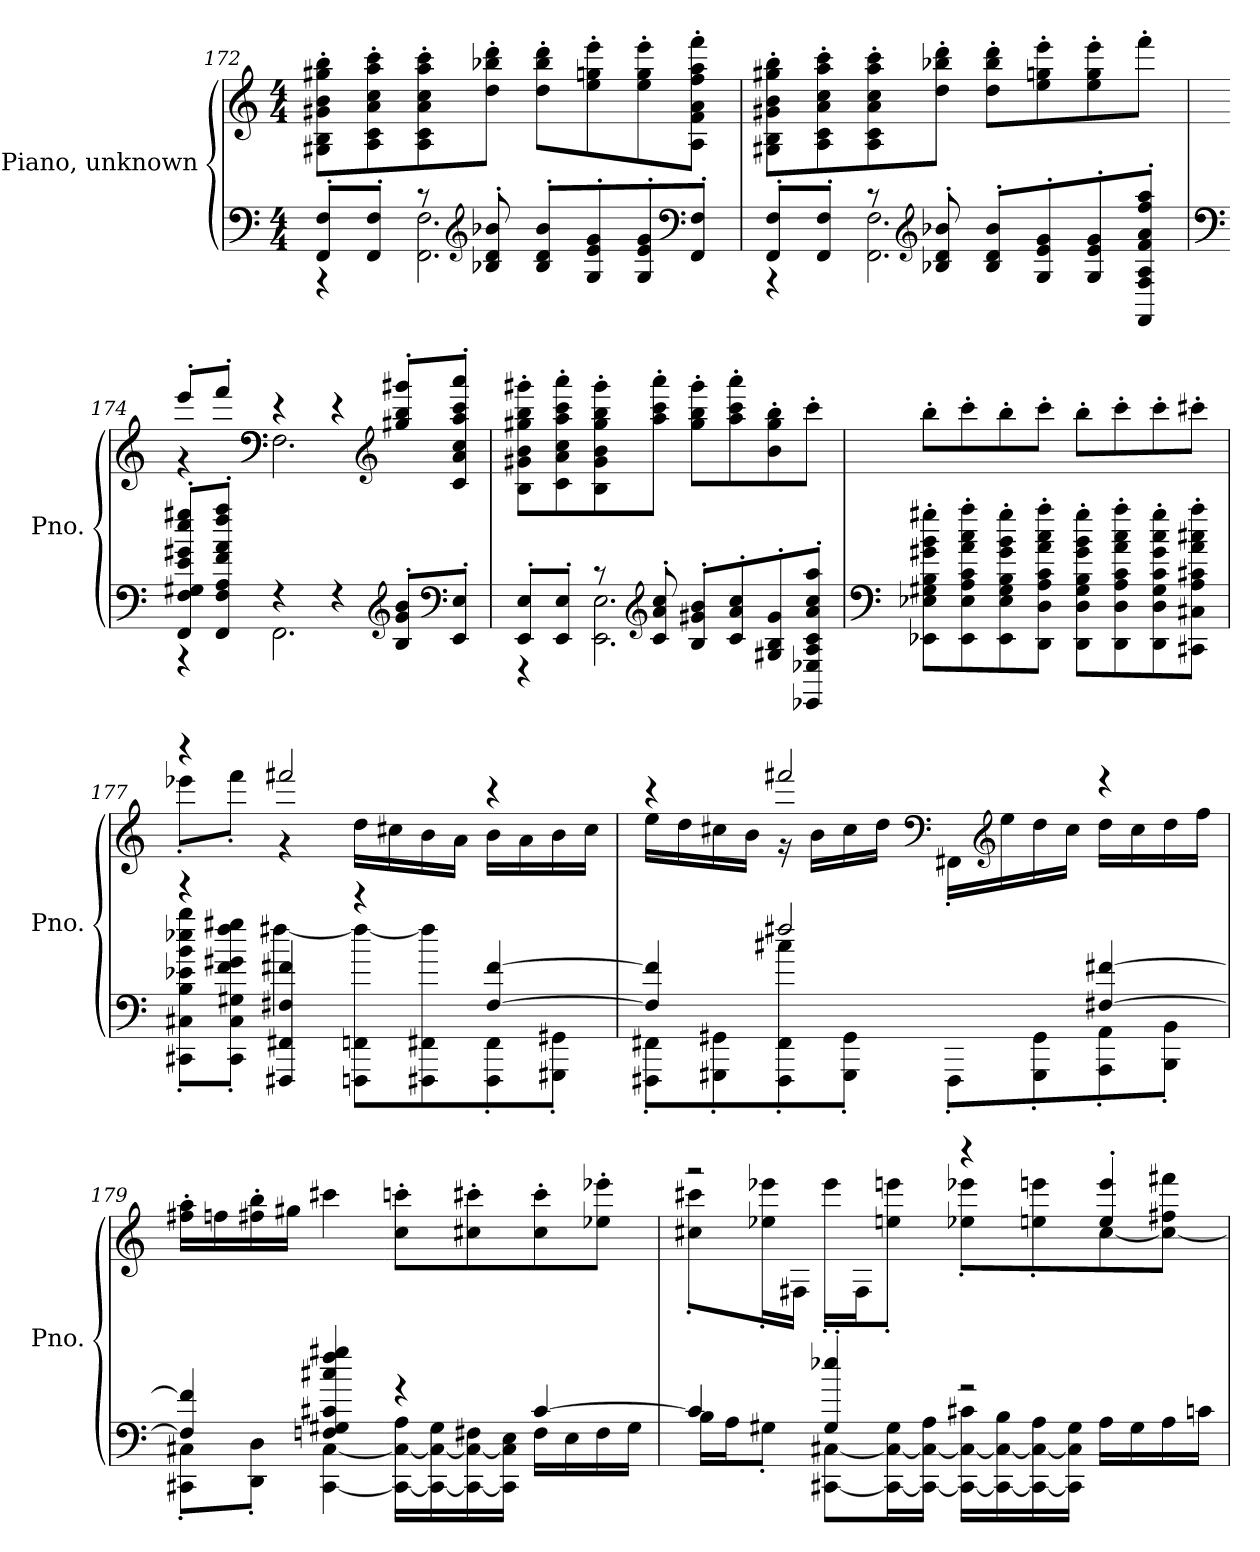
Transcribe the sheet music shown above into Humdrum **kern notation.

**kern	**kern
*part1	*part1
*staff2	*staff1
*I"Piano, unknown	*
*I'Pno.	*
*clefF4	*clefG2
*k[]	*k[]
*M4/4	*M4/4
=172	=172
*^	*
8FF/' 8F/'L	4r	8G#X\' 8B\' 8g#X\' 8b\' 8gg#X\' 8bb\'L
8FF/' 8F/'J	.	8A\' 8c\' 8a\' 8cc\' 8aa\' 8ccc\'
8r	2.FF\ 2.F\	8A\' 8c\' 8a\' 8cc\' 8aa\' 8ccc\'
*clefG2	*	*
8B-X/' 8d/' 8b-X/'	.	8dd\' 8bb-X\' 8ddd\'J
8B-/' 8d/' 8b-/'L	.	8dd\' 8bb-\' 8ddd\'L
8G/' 8e/' 8g/'	.	8ee\' 8ggn\' 8eee\'
8G/' 8e/' 8g/'	.	8ee\' 8gg\' 8eee\'
*clefF4	*	*
8FF/' 8F/'J	.	8A\' 8f\' 8a\' 8ff\' 8aa\' 8fff\'J
!!LO:PB:g=z
=173	=173	=173
8FF/' 8F/'L	4r	8G#X\' 8B\' 8g#X\' 8b\' 8gg#X\' 8bb\'L
8FF/' 8F/'J	.	8A\' 8c\' 8a\' 8cc\' 8aa\' 8ccc\'
8r	2.FF\ 2.F\	8A\' 8c\' 8a\' 8cc\' 8aa\' 8ccc\'
*clefG2	*	*
8B-X/' 8d/' 8b-X/'	.	8dd\' 8bb-X\' 8ddd\'J
8B-/' 8d/' 8b-/'L	.	8dd\' 8bb-\' 8ddd\'L
8G/' 8e/' 8g/'	.	8ee\' 8ggn\' 8eee\'
8G/' 8e/' 8g/'	.	8ee\' 8gg\' 8eee\'
8FF/' 8F/' 8A/' 8f/' 8a/' 8ff/' 8aa/'J	.	8fff'\J
=174	=174	=174
*clefF4	*	*
*	*	*^
8FF/' 8F/' 8G#X/' 8e/' 8g#X/' 8ee/' 8gg#X/'L	4r	8eee'/L	4r
8FF/' 8F/' 8A/' 8f/' 8a/' 8ff/' 8aa/'J	.	8fff'/J	.
*	*	*clefF4	*
4r	2.FF\	4r	2.F\
4r	.	4r	.
*clefG2	*	*clefG2	*
8B/' 8g#/' 8b/'L	.	8gg#X/' 8bb/' 8ggg#X/'L	.
*clefF4	*	*	*
8EE/' 8E/'J	.	8c/' 8a/' 8cc/' 8aa/' 8ccc/' 8aaa/'J	.
*	*	*v	*v
!!LO:LB:g=z
=175	=175	=175
8EE/' 8E/'L	4r	8B\' 8g#X\' 8b\' 8gg#X\' 8bb\' 8ggg#X\'L
8EE/' 8E/'J	.	8c\' 8a\' 8cc\' 8aa\' 8ccc\' 8aaa\'
8r	2.EE\ 2.E\	8B\' 8g#\' 8b\' 8gg#\' 8bb\' 8ggg#\'
*clefG2	*	*
8c/' 8a/' 8cc/'	.	8aa\' 8ccc\' 8aaa\'J
8B/' 8g#X/' 8b/'L	.	8gg#\' 8bb\' 8ggg#\'L
8c/' 8a/' 8cc/'	.	8aa\' 8ccc\' 8aaa\'
8G#X/' 8B/' 8g#/'	.	8b\' 8gg#\' 8bb\'
8EE-X/' 8E-X/' 8A/' 8c/' 8a/' 8cc/' 8aa/'J	.	8ccc'\J
*v	*v	*
=176	=176
*clefF4	*
8EE-X\' 8E-X\' 8G#X\' 8B\' 8g#X\' 8b\' 8gg#X\'L	8bb'\L
8EE-\' 8E-\' 8A\' 8c\' 8a\' 8cc\' 8aa\'	8ccc'\
8EE-\' 8E-\' 8G#\' 8B\' 8g#\' 8b\' 8gg#\'	8bb'\
8DD\' 8D\' 8A\' 8c\' 8a\' 8cc\' 8aa\'J	8ccc'\J
8DD\' 8D\' 8G#\' 8B\' 8g#\' 8b\' 8gg#\'L	8bb'\L
8DD\' 8D\' 8A\' 8c\' 8a\' 8cc\' 8aa\'	8ccc'\
8DD\' 8D\' 8G#\' 8c\' 8g#\' 8cc\' 8gg#\'	8ccc'\
8CC#X\' 8C#X\' 8A\' 8c#X\' 8a\' 8cc#X\' 8aa\'J	8ccc#X'\J
!!LO:LB:g=z
=177	=177
*^	*^
4r	8CC#X\' 8C#X\' 8B\' 8e-X\' 8b\' 8ee-X\' 8bb\'L	4r	8eee-X'\L
.	8CC#\' 8C#\' 8G#X\' 8f\' 8g#X\' 8ff\' 8gg#X\'J	.	8fff'\J
4FFF#X/ 4FF#X/ 4F#X/ 4f#X/	[4ff#X\	2fff#X/	4r
4r	8FFFn\ 8FFn\ 8ff#\_L	.	16dd\LL
.	.	.	16cc#X\
.	8FFF#X\ 8FF#X\ 8ff#\]	.	16b\
.	.	.	16a\JJ
[4F#/ [4f#/	8FFF#\' 8FF#\'	4r	16b\LL
.	.	.	16a\
.	8GGG#X\' 8GG#X\'J	.	16b\
.	.	.	16cc#\JJ
=178	=178	=178	=178
4F#/] 4f#/]	8FFF#X\' 8FF#X\'L	4r	16ee\LL
.	.	.	16dd\
.	8GGG#X\' 8GG#X\'	.	16cc#X\
.	.	.	16b\JJ
2ff#X/	8FFF#\' 8FF#\' 8cc#X\'	2fff#X/	16r
.	.	.	16b\LL
.	8GGG#\' 8GG#\'J	.	16cc#\
.	.	.	16dd\JJ
*	*	*clefF4	*
.	8FFF#'\L	.	16FF#X'\LL
*	*	*clefG2	*
.	.	.	16ee\
.	8GGG#\' 8GG#\'	.	16dd\
.	.	.	16cc#\JJ
[4F#X/ [4f#X/	8AAA\' 8AA\'	4r	16dd\LL
.	.	.	16cc#\
.	8BBB\' 8BB\'J	.	16dd\
.	.	.	16ff\JJ
*	*	*v	*v
!!LO:LB:g=z
=179	=179	=179
4F#/] 4f#/]	8CC#X\' 8C#X\'L	16ff#X\' 16aa\'LL
.	.	16ffn\
.	8DD\' 8D\'J	16ff#X\' 16bb\'
.	.	16gg#X\JJ
4Fn/ 4G#X/ 4c#X/ 4cc#X/ 4ff/ 4gg#X/	[4CC#\ [4C#\	4ccc#X\
4r	16CC#\_ 16C#\_ 16A\LL	8cc\' 8cccn\'L
.	16CC#\_ 16C#\_ 16G#\	.
.	16CC#\_ 16C#\_ 16F#X\	8cc#X\' 8ccc#X\'
.	16CC#\] 16C#\] 16E\JJ	.
[4c#/	16F#\LL	8cc#\' 8ccc#\'
.	16E\	.
.	16F#\	8ee-X\' 8eee-X\'J
.	16G#\JJ	.
=180	=180	=180
*	*	*^
4c#/]	16B\LL	2r	8cc#X\' 8ccc#X\'L
.	16A\J	.	.
.	8G#X'\J	.	16ee-X\' 16eee-X\'L
.	.	.	16F#X\JJ
4G#/' 4ee-X/'	[8CC#X\ [8C#X\L	.	16eee-'\LL
.	.	.	16F#\J
.	16CC#\_ 16C#\_ 16G#\L	.	8een\' 8eeen\'J
.	16CC#\_ 16C#\_ 16A\JJ	.	.
2r	16CC#\_ 16C#\_ 16c#X\LL	4r	8ee-X\' 8eee-X\'L
.	16CC#\_ 16C#\_ 16B\	.	.
.	16CC#\_ 16C#\_ 16A\	.	8een\' 8eeen\'
.	16CC#\] 16C#\] 16G#\JJ	.	.
.	16A\LL	4ee/' 4eee/'	[8cc#\
.	16G#\	.	.
.	16A\	.	8cc#\_ 8ff#X\ 8fff#X\J
.	16cn\JJ	.	.
*v	*v	*	*
*	*v	*v
=	=
*-	*-
